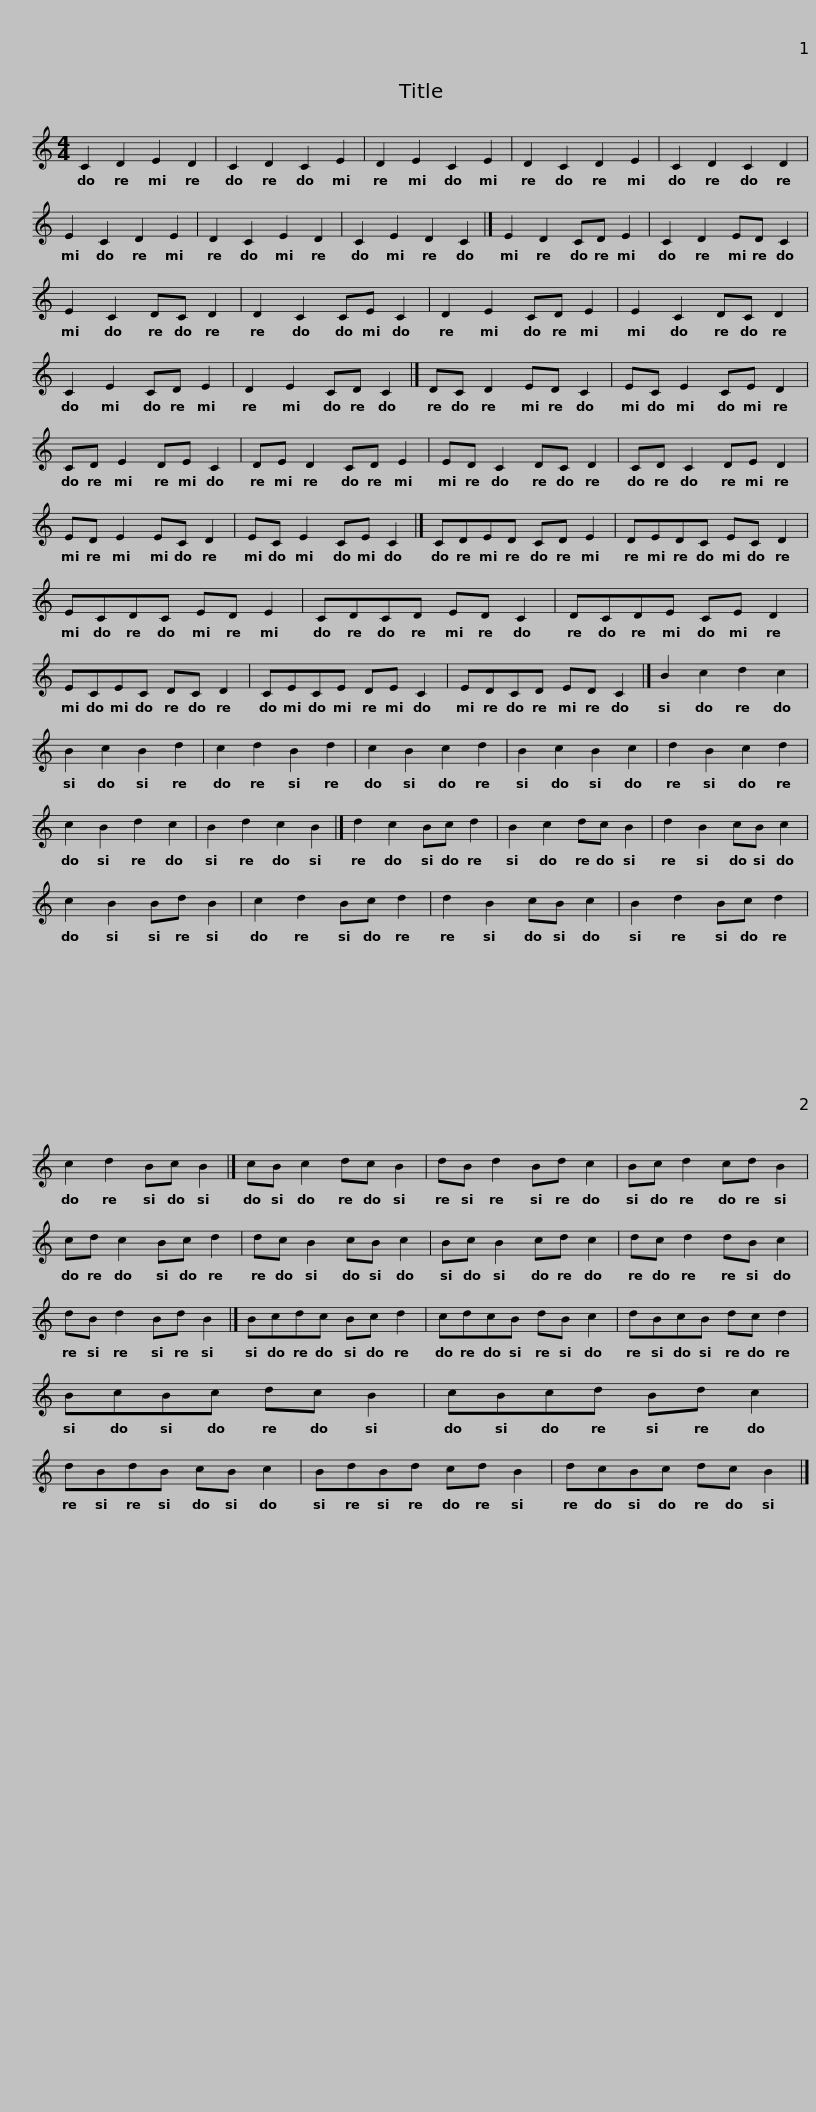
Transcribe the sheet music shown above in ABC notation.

X:1
L:1/8
M:4/4
I:linebreak $
K:C
V:1 treble
V:1
 C2 D2 E2 D2 | C2 D2 C2 E2 | D2 E2 C2 E2 | D2 C2 D2 E2 | C2 D2 C2 D2 | %5
 E2 C2 D2 E2 | D2 C2 E2 D2 |$ C2 E2 D2 C2 |] E2 D2 CD E2 | C2 D2 ED C2 | %10
 E2 C2 DC D2 | D2 C2 CE C2 | D2 E2 CD E2 |$ E2 C2 DC D2 | C2 E2 CD E2 | %15
 D2 E2 CD C2 |] DC D2 ED C2 | EC E2 CE D2 | CD E2 DE C2 |$ DE D2 CD E2 | %20
 ED C2 DC D2 | CD C2 DE D2 | ED E2 EC D2 | EC E2 CE C2 |]$ CDED CD E2 | %25
 DEDC EC D2 | ECDC ED E2 | CDCD ED C2 | DCDE CE D2 |$ ECEC DC D2 | %30
 CECE DE C2 | EDCD ED C2 |] B2 c2 d2 c2 | B2 c2 B2 d2 | c2 d2 B2 d2 |$ %35
 c2 B2 c2 d2 | B2 c2 B2 c2 | d2 B2 c2 d2 | c2 B2 d2 c2 | B2 d2 c2 B2 |] %40
 d2 c2 Bc d2 | B2 c2 dc B2 | d2 B2 cB c2 |$ c2 B2 Bd B2 | c2 d2 Bc d2 | %45
 d2 B2 cB c2 | B2 d2 Bc d2 | c2 d2 Bc B2 |] cB c2 dc B2 | dB d2 Bd c2 |$ %50
 Bc d2 cd B2 | cd c2 Bc d2 | dc B2 cB c2 | Bc B2 cd c2 | dc d2 dB c2 | %55
 dB d2 Bd B2 |]$ Bcdc Bc d2 | cdcB dB c2 | dBcB dc d2 | BcBc dc B2 | %60
 cBcd Bd c2 |$ dBdB cB c2 | BdBd cd B2 | dcBc dc B2 |] %64
